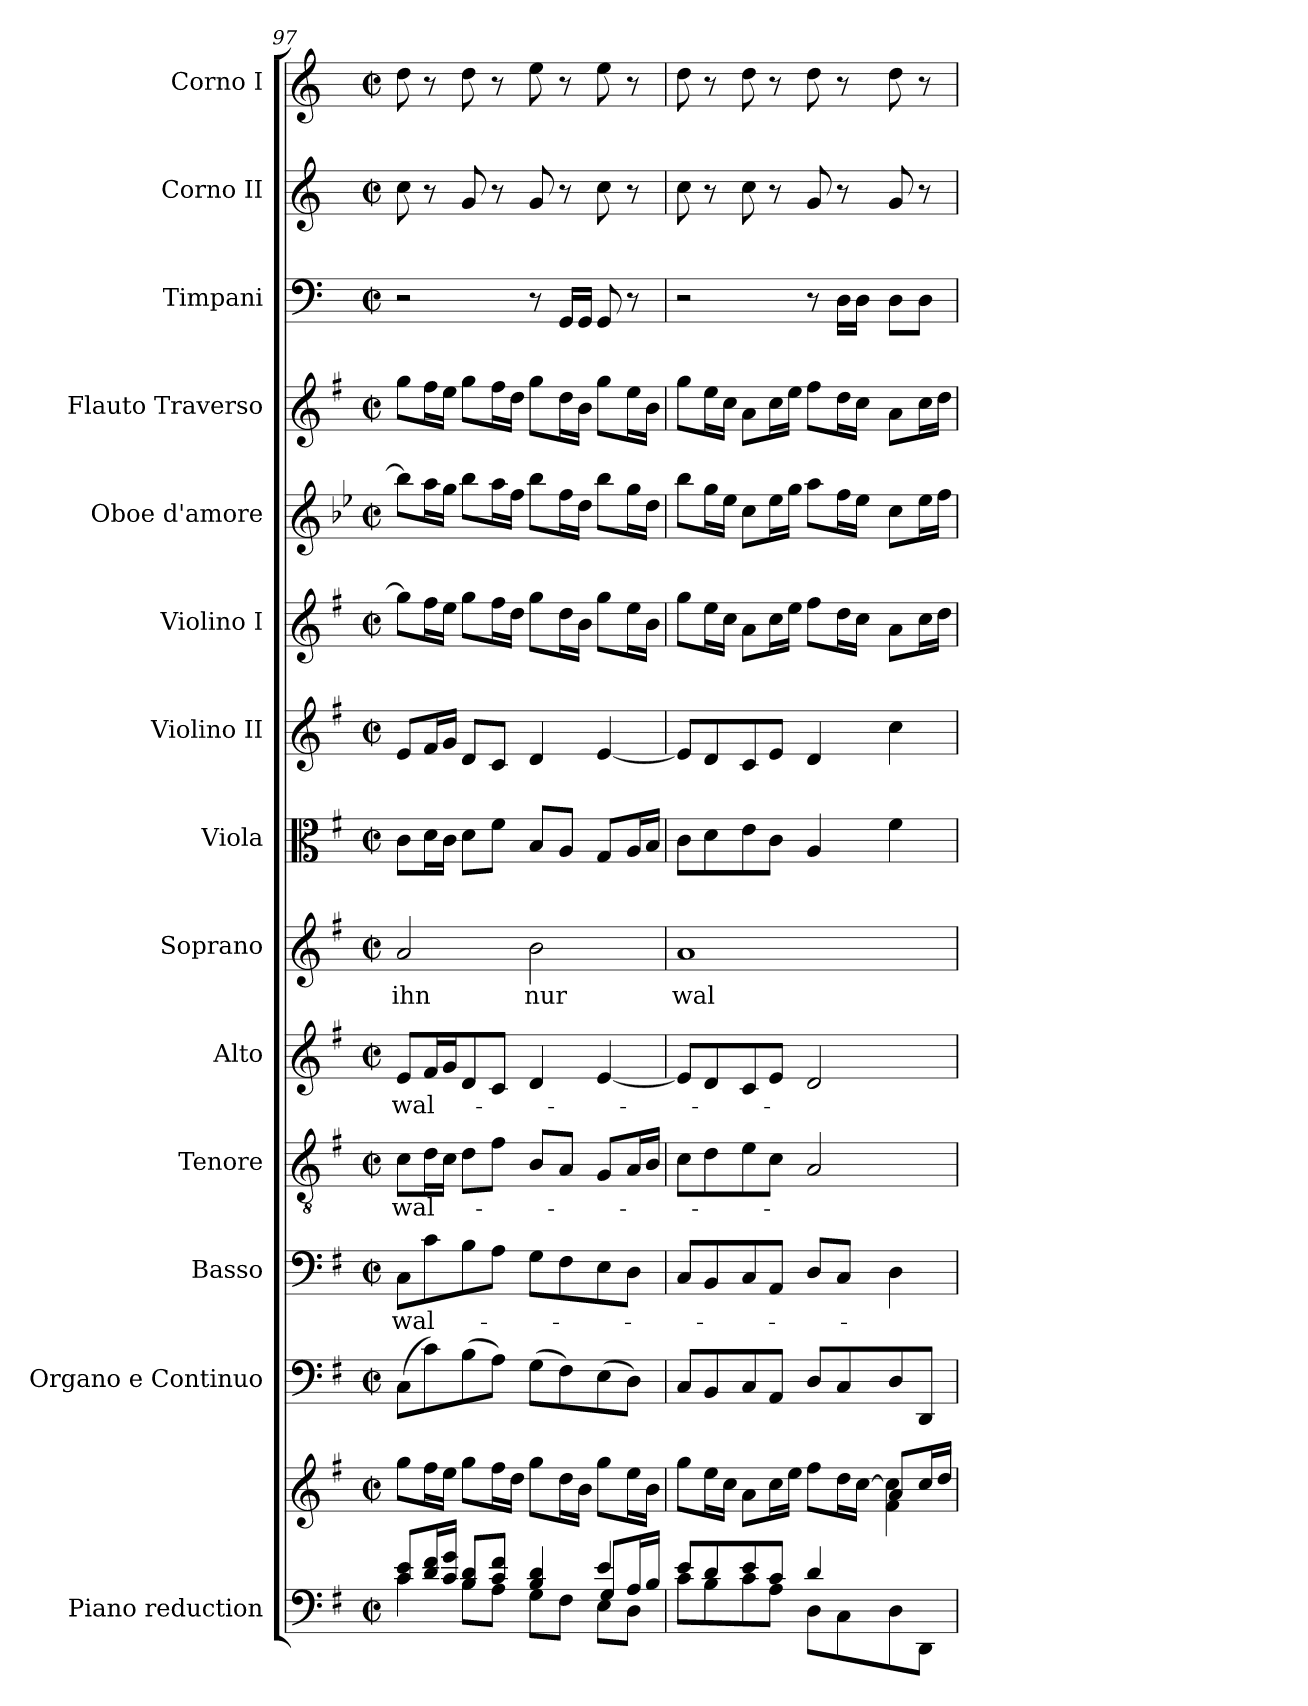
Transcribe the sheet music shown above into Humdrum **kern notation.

**kern	**kern	**kern	**kern	**text	**kern	**text	**kern	**text	**kern	**text	**kern	**kern	**kern	**kern	**kern	**kern	**kern	**kern
*part14	*part14	*part13	*part12	*part12	*part11	*part11	*part10	*part10	*part9	*part9	*part8	*part7	*part6	*part5	*part4	*part3	*part2	*part1
*staff15	*staff14	*staff13	*staff12	*staff12	*staff11	*staff11	*staff10	*staff10	*staff9	*staff9	*staff8	*staff7	*staff6	*staff5	*staff4	*staff3	*staff2	*staff1
*I"Piano reduction	*	*I"Organo e Continuo	*I"Basso	*	*I"Tenore	*	*I"Alto	*	*I"Soprano	*	*I"Viola	*I"Violino II	*I"Violino I	*I"Oboe d'amore	*I"Flauto Traverso	*I"Timpani	*I"Corno II	*I"Corno I
*I'Pno	*	*	*	*	*	*	*	*	*	*	*	*	*	*I'Ob	*I'Fl	*I'Timp	*	*
*clefF4	*clefG2	*clefF4	*clefF4	*	*clefGv2	*	*clefG2	*	*clefG2	*	*clefC3	*clefG2	*clefG2	*clefG2	*clefG2	*clefF4	*clefG2	*clefG2
*	*	*	*	*	*	*	*	*	*	*	*	*	*	*ITrd2c3	*	*	*ITrd3c5	*ITrd3c5
*k[f#]	*k[f#]	*k[f#]	*k[f#]	*	*k[f#]	*	*k[f#]	*	*k[f#]	*	*k[f#]	*k[f#]	*k[f#]	*k[f#]	*k[f#]	*k[]	*k[f#]	*k[f#]
*M2/2	*M2/2	*M2/2	*M2/2	*	*M2/2	*	*M2/2	*	*M2/2	*	*M2/2	*M2/2	*M2/2	*M2/2	*M2/2	*M2/2	*M2/2	*M2/2
*met(c|)	*met(c|)	*met(c|)	*met(c|)	*	*met(c|)	*	*met(c|)	*	*met(c|)	*	*met(c|)	*met(c|)	*met(c|)	*met(c|)	*met(c|)	*met(c|)	*met(c|)	*met(c|)
=97	=97	=97	=97	=97	=97	=97	=97	=97	=97	=97	=97	=97	=97	=97	=97	=97	=97	=97
*^	*	*	*	*	*	*	*	*	*	*	*	*	*	*	*	*	*	*
*	*^	*	*	*	*	*	*	*	*	*	*	*	*	*	*	*	*	*	*
!	!	!	!	!	!	!LO:LY:b	!	!LO:LY:b	!	!LO:LY:b	!	!LO:LY:b	!	!	!	!	!	!	!	!
8c/ 8e/L	4c\	2ryy	8gg\L	(>8C\L	8C\L	wal-	8c\L	wal-	8e/L	wal-	2a/	ihn	8c\L	8e/L	8gg\L]	8gg\L]	8gg\L	2r	8g\	8a\
16d/ 16f#/L	.	.	16ff#\L	8c\)	8c\	.	16d\L	.	16f#/L	.	.	.	16d\L	16f#/L	16ff#\L	16ff#\L	16ff#\L	.	8r	8r
16c/ 16g/JJ	.	.	16ee\JJ	.	.	.	16c\JJ	.	16g/J	.	.	.	16c\JJ	16g/JJ	16ee\JJ	16ee\JJ	16ee\JJ	.	.	.
8B/ 8d/L	8B\L	.	8gg\L	(>8B\	8B\	.	8d\L	.	8d/	.	.	.	8d\L	8d/L	8gg\L	8gg\L	8gg\L	.	8d/	8a\
8c/ 8f#/J	8A\J	.	16ff#\L	8A\J)	8A\J	.	8f#\J	.	8c/J	.	.	.	8f#\J	8c/J	16ff#\L	16ff#\L	16ff#\L	.	8r	8r
.	.	.	16dd\JJ	.	.	.	.	.	.	.	.	.	.	.	16dd\JJ	16dd\JJ	16dd\JJ	.	.	.
!	!	!	!	!	!	!	!	!	!	!	!	!LO:LY:b	!	!	!	!	!	!	!	!
4B/ 4d/	8G\L	4ryy	8gg\L	(>8G\L	8G\L	.	8B/L	.	4d/	.	2b\	nur	8B/L	4d/	8gg\L	8gg\L	8gg\L	8r	8d/	8b\
.	8F#\J	.	16dd\L	8F#\)	8F#\	.	8A/J	.	.	.	.	.	8A/J	.	16dd\L	16dd\L	16dd\L	16GG/LL	8r	8r
.	.	.	16b\JJ	.	.	.	.	.	.	.	.	.	.	.	16b\JJ	16b\JJ	16b\JJ	16GG/JJ	.	.
4e/	8E\L	8G/L	8gg\L	(>8E\	8E\	.	8G/L	.	[4e/	.	.	.	8G/L	[4e/	8gg\L	8gg\L	8gg\L	8GG/	8g\	8b\
.	8D\J	16A/L	16ee\L	8D\J)	8D\J	.	16A/L	.	.	.	.	.	16A/L	.	16ee\L	16ee\L	16ee\L	8r	8r	8r
.	.	16B/JJ	16b\JJ	.	.	.	16B/JJ	.	.	.	.	.	16B/JJ	.	16b\JJ	16b\JJ	16b\JJ	.	.	.
=98	=98	=98	=98	=98	=98	=98	=98	=98	=98	=98	=98	=98	=98	=98	=98	=98	=98	=98	=98	=98
*	*	*	*^	*	*	*	*	*	*	*	*	*	*	*	*	*	*	*	*	*
!	!	!	!	!	!	!	!	!	!	!	!	!	!LO:LY:b	!	!	!	!	!	!	!	!
*	*v	*v	*	*	*	*	*	*	*	*	*	*	*	*	*	*	*	*	*	*	*
8e/L	8c\L	8gg\L	2.ryy	8C/L	8C/L	.	8c\L	.	8e/L]	.	1a	wal-	8c\L	8e/L]	8gg\L	8gg\L	8gg\L	2r	8g\	8a\
8d/	8B\	16ee\L	.	8BB/	8BB/	.	8d\	.	8d/	.	.	.	8d\	8d/	16ee\L	16ee\L	16ee\L	.	8r	8r
.	.	16cc\JJ	.	.	.	.	.	.	.	.	.	.	.	.	16cc\JJ	16cc\JJ	16cc\JJ	.	.	.
8e/	8c\	8a\L	.	8C/	8C/	.	8e\	.	8c/	.	.	.	8e\	8c/	8a\L	8a\L	8a\L	.	8g\	8a\
8c/J	8A\J	16cc\L	.	8AA/J	8AA/J	.	8c\J	.	8e/J	.	.	.	8c\J	8e/J	16cc\L	16cc\L	16cc\L	.	8r	8r
.	.	16ee\JJ	.	.	.	.	.	.	.	.	.	.	.	.	16ee\JJ	16ee\JJ	16ee\JJ	.	.	.
4d/	8D\L	8ff#\L	.	8D/L	8D/L	.	2A/	.	2d/	.	.	.	4A/	4d/	8ff#\L	8ff#\L	8ff#\L	8r	8d/	8a\
.	8C\	16dd\L	.	8C/	8C/J	.	.	.	.	.	.	.	.	.	16dd\L	16dd\L	16dd\L	16D\LL	8r	8r
.	.	[16cc\JJ	.	.	.	.	.	.	.	.	.	.	.	.	16cc\JJ	16cc\JJ	16cc\JJ	16D\JJ	.	.
4ryy	8D\	8a/L	4f#\ 4cc\]	8D/	4D\	.	.	.	.	.	.	.	4f#\	4cc\	8a\L	8a\L	8a\L	8D\L	8d/	8a\
.	8DD\J	16cc/L	.	8DD/J	.	.	.	.	.	.	.	.	.	.	16cc\L	16cc\L	16cc\L	8D\J	8r	8r
.	.	16dd/JJ	.	.	.	.	.	.	.	.	.	.	.	.	16dd\JJ	16dd\JJ	16dd\JJ	.	.	.
*v	*v	*	*	*	*	*	*	*	*	*	*	*	*	*	*	*	*	*	*	*
*	*v	*v	*	*	*	*	*	*	*	*	*	*	*	*	*	*	*	*	*
=	=	=	=	=	=	=	=	=	=	=	=	=	=	=	=	=	=	=
*-	*-	*-	*-	*-	*-	*-	*-	*-	*-	*-	*-	*-	*-	*-	*-	*-	*-	*-
